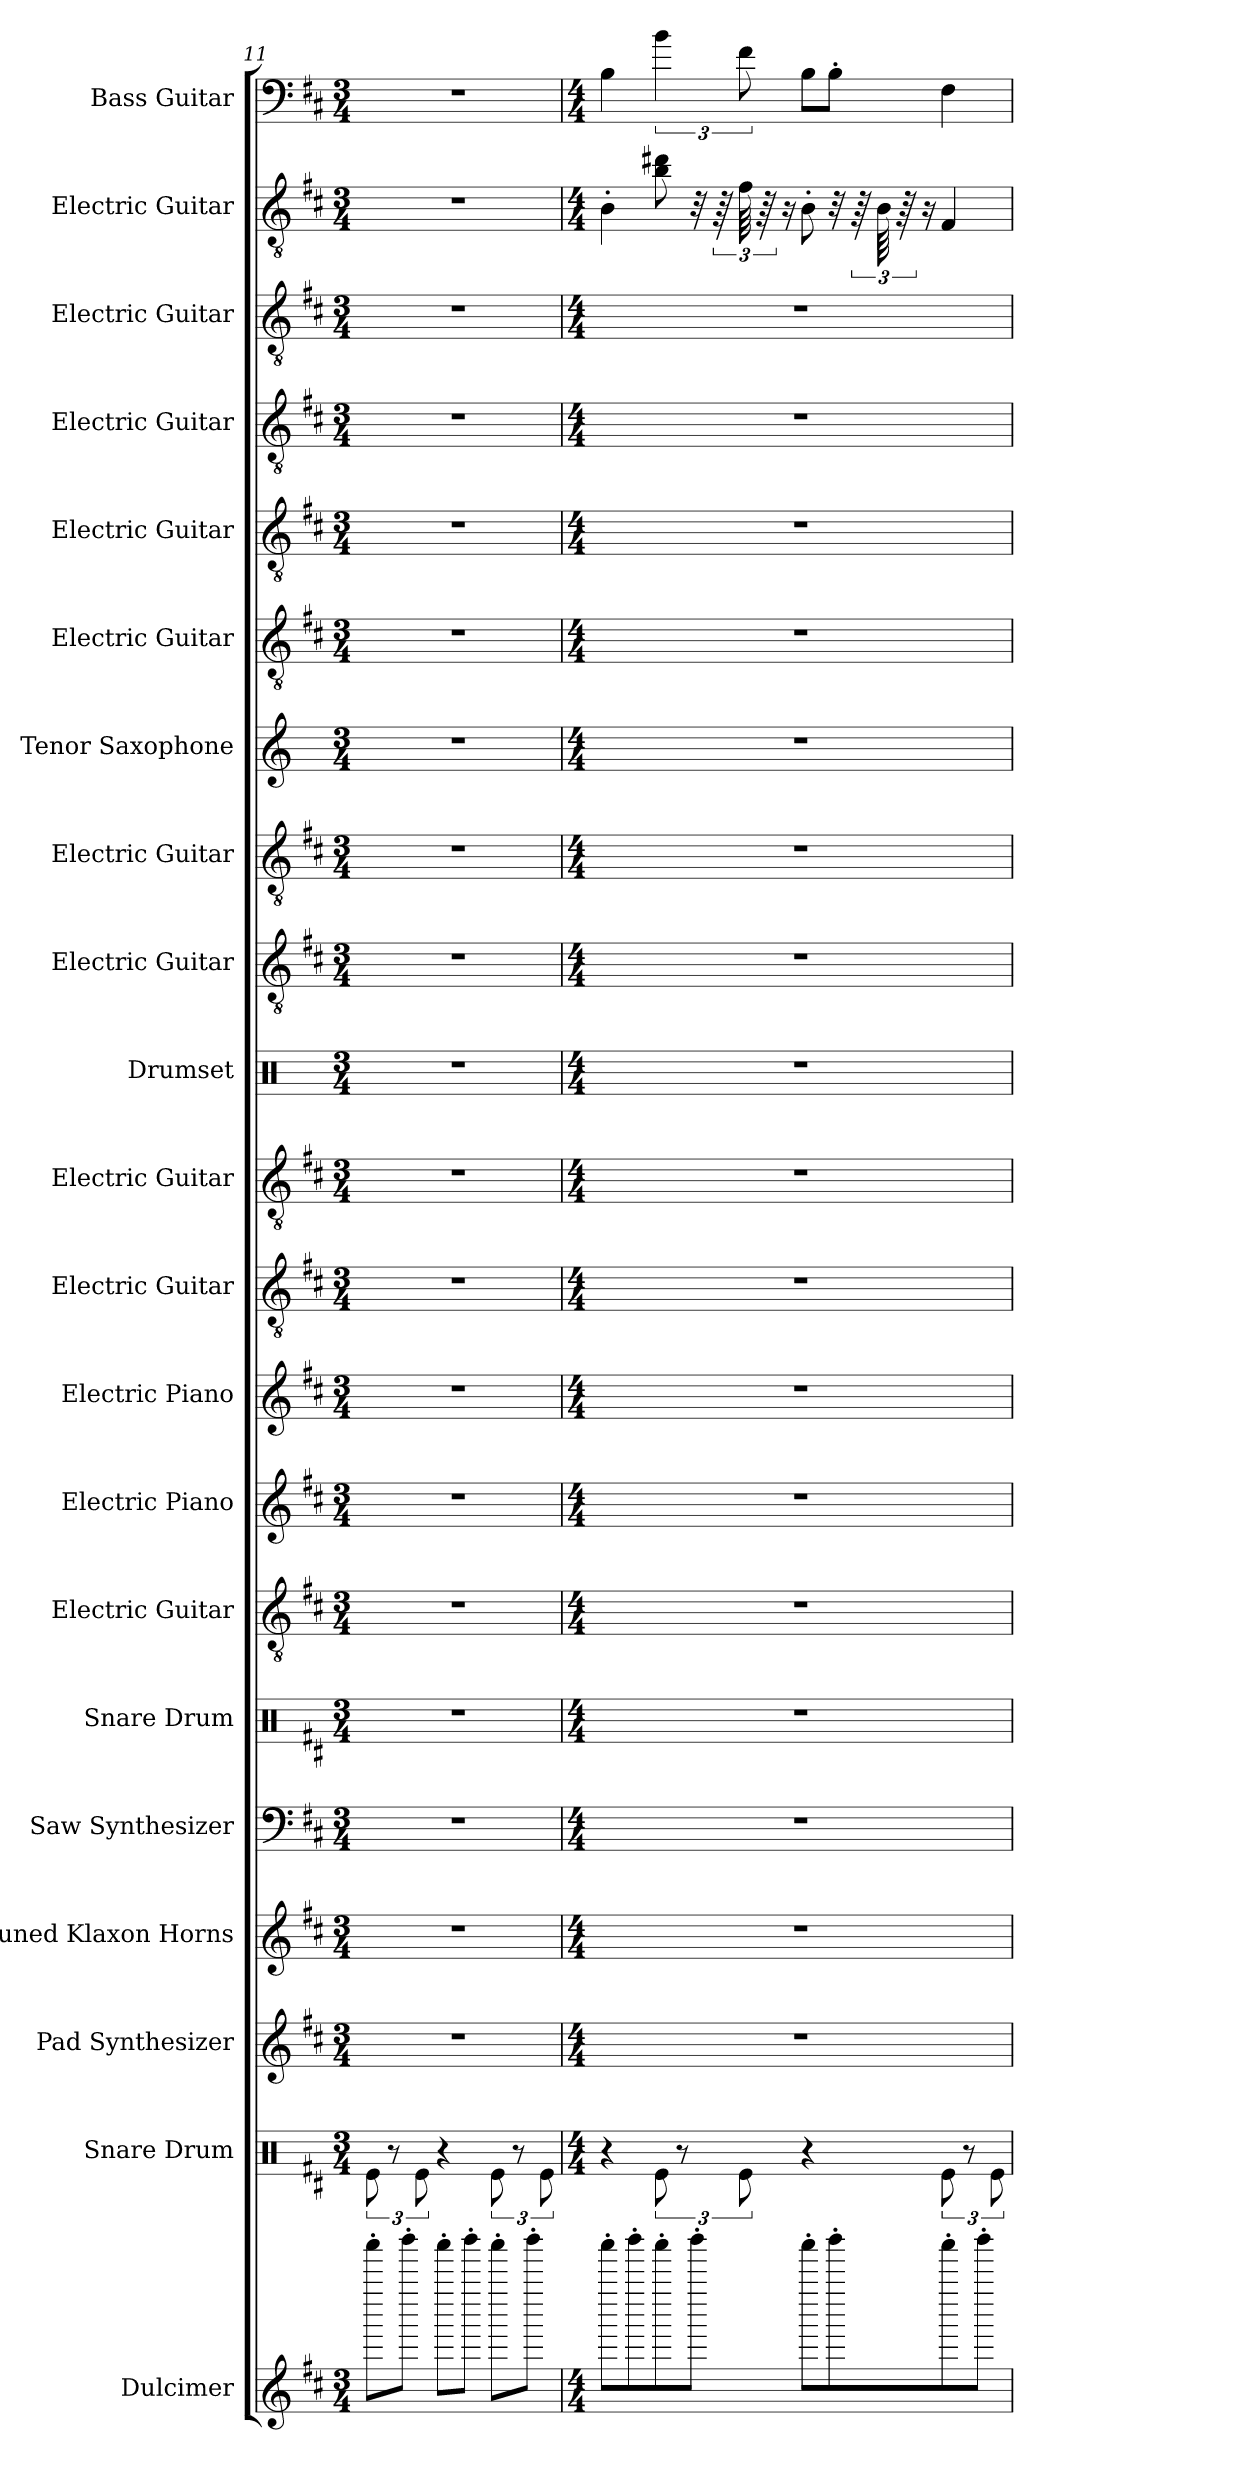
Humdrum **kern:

**kern	**kern	**kern	**kern	**kern	**kern	**kern	**kern	**kern	**kern	**kern	**kern	**kern	**kern	**kern	**kern	**kern	**kern	**kern	**kern	**kern
*part21	*part20	*part19	*part18	*part17	*part16	*part15	*part14	*part13	*part12	*part11	*part10	*part9	*part8	*part7	*part6	*part5	*part4	*part3	*part2	*part1
*staff21	*staff20	*staff19	*staff18	*staff17	*staff16	*staff15	*staff14	*staff13	*staff12	*staff11	*staff10	*staff9	*staff8	*staff7	*staff6	*staff5	*staff4	*staff3	*staff2	*staff1
*I"Dulcimer	*I"Snare Drum	*I"Pad Synthesizer	*I"Tuned Klaxon Horns	*I"Saw Synthesizer	*I"Snare Drum	*I"Electric Guitar	*I"Electric Piano	*I"Electric Piano	*I"Electric Guitar	*I"Electric Guitar	*I"Drumset	*I"Electric Guitar	*I"Electric Guitar	*I"Tenor Saxophone	*I"Electric Guitar	*I"Electric Guitar	*I"Electric Guitar	*I"Electric Guitar	*I"Electric Guitar	*I"Bass Guitar
*I'Dlc.	*I'Sn. Dr.	*I'Synth.	*I'Tn. Klx. Hns.	*I'Synth.	*I'Sn. Dr.	*I'El. Guit.	*I'El. Pno.	*I'El. Pno.	*I'El. Guit.	*I'El. Guit.	*I'Drs.	*I'El. Guit.	*I'El. Guit.	*I'T. Sax.	*I'El. Guit.	*I'El. Guit.	*I'El. Guit.	*I'El. Guit.	*I'El. Guit.	*I'B. Guit.
*clefG2	*clefX	*clefG2	*clefG2	*clefF4	*clefX	*clefGv2	*clefG2	*clefG2	*clefGv2	*clefGv2	*clefX	*clefGv2	*clefGv2	*clefG2	*clefGv2	*clefGv2	*clefGv2	*clefGv2	*clefGv2	*clefF4
*	*	*	*	*	*	*	*	*	*	*	*	*	*	*ITrd8c14	*	*	*	*	*	*ITrd7c12
*k[f#c#]	*k[f#c#]	*k[f#c#]	*k[f#c#]	*k[f#c#]	*k[f#c#]	*k[f#c#]	*k[f#c#]	*k[f#c#]	*k[f#c#]	*k[f#c#]	*k[]	*k[f#c#]	*k[f#c#]	*k[]	*k[f#c#]	*k[f#c#]	*k[f#c#]	*k[f#c#]	*k[f#c#]	*k[f#c#]
*M3/4	*M3/4	*M3/4	*M3/4	*M3/4	*M3/4	*M3/4	*M3/4	*M3/4	*M3/4	*M3/4	*M3/4	*M3/4	*M3/4	*M3/4	*M3/4	*M3/4	*M3/4	*M3/4	*M3/4	*M3/4
=11	=11	=11	=11	=11	=11	=11	=11	=11	=11	=11	=11	=11	=11	=11	=11	=11	=11	=11	=11	=11
8aaaaa'\L	12Re\	2.r	2.r	2.r	2.r	2.r	2.r	2.r	2.r	2.r	2.r	2.r	2.r	2.r	2.r	2.r	2.r	2.r	2.r	2.r
.	12r	.	.	.	.	.	.	.	.	.	.	.	.	.	.	.	.	.	.	.
8bbbbb'\J	.	.	.	.	.	.	.	.	.	.	.	.	.	.	.	.	.	.	.	.
.	12Re\	.	.	.	.	.	.	.	.	.	.	.	.	.	.	.	.	.	.	.
8aaaaa'\L	4r	.	.	.	.	.	.	.	.	.	.	.	.	.	.	.	.	.	.	.
8bbbbb'\J	.	.	.	.	.	.	.	.	.	.	.	.	.	.	.	.	.	.	.	.
8aaaaa'\L	12Re\	.	.	.	.	.	.	.	.	.	.	.	.	.	.	.	.	.	.	.
.	12r	.	.	.	.	.	.	.	.	.	.	.	.	.	.	.	.	.	.	.
8bbbbb'\J	.	.	.	.	.	.	.	.	.	.	.	.	.	.	.	.	.	.	.	.
.	12Re\	.	.	.	.	.	.	.	.	.	.	.	.	.	.	.	.	.	.	.
!!LO:PB:g=z
=12	=12	=12	=12	=12	=12	=12	=12	=12	=12	=12	=12	=12	=12	=12	=12	=12	=12	=12	=12	=12
*M4/4	*M4/4	*M4/4	*M4/4	*M4/4	*M4/4	*M4/4	*M4/4	*M4/4	*M4/4	*M4/4	*M4/4	*M4/4	*M4/4	*M4/4	*M4/4	*M4/4	*M4/4	*M4/4	*M4/4	*M4/4
8aaaaa'\L	4r	1r	1r	1r	1r	1r	1r	1r	1r	1r	1r	1r	1r	1r	1r	1r	1r	1r	4B'\	4BB\
8bbbbb'\	.	.	.	.	.	.	.	.	.	.	.	.	.	.	.	.	.	.	.	.
8aaaaa'\	12Re\	.	.	.	.	.	.	.	.	.	.	.	.	.	.	.	.	.	8b\ 8dd#X\	6B\
.	12r	.	.	.	.	.	.	.	.	.	.	.	.	.	.	.	.	.	.	.
8bbbbb'\J	.	.	.	.	.	.	.	.	.	.	.	.	.	.	.	.	.	.	32r	.
.	.	.	.	.	.	.	.	.	.	.	.	.	.	.	.	.	.	.	96r	.
.	12Re\	.	.	.	.	.	.	.	.	.	.	.	.	.	.	.	.	.	96f#\	12F#\
.	.	.	.	.	.	.	.	.	.	.	.	.	.	.	.	.	.	.	96r	.
.	.	.	.	.	.	.	.	.	.	.	.	.	.	.	.	.	.	.	16r	.
8aaaaa'\L	4r	.	.	.	.	.	.	.	.	.	.	.	.	.	.	.	.	.	8B'\	8BB\L
8bbbbb'\	.	.	.	.	.	.	.	.	.	.	.	.	.	.	.	.	.	.	32r	8BB'\J
.	.	.	.	.	.	.	.	.	.	.	.	.	.	.	.	.	.	.	96r	.
.	.	.	.	.	.	.	.	.	.	.	.	.	.	.	.	.	.	.	96B\	.
.	.	.	.	.	.	.	.	.	.	.	.	.	.	.	.	.	.	.	96r	.
.	.	.	.	.	.	.	.	.	.	.	.	.	.	.	.	.	.	.	16r	.
8aaaaa'\	12Re\	.	.	.	.	.	.	.	.	.	.	.	.	.	.	.	.	.	4F#/	4FF#\
.	12r	.	.	.	.	.	.	.	.	.	.	.	.	.	.	.	.	.	.	.
8bbbbb'\J	.	.	.	.	.	.	.	.	.	.	.	.	.	.	.	.	.	.	.	.
.	12Re\	.	.	.	.	.	.	.	.	.	.	.	.	.	.	.	.	.	.	.
=	=	=	=	=	=	=	=	=	=	=	=	=	=	=	=	=	=	=	=	=
*-	*-	*-	*-	*-	*-	*-	*-	*-	*-	*-	*-	*-	*-	*-	*-	*-	*-	*-	*-	*-
